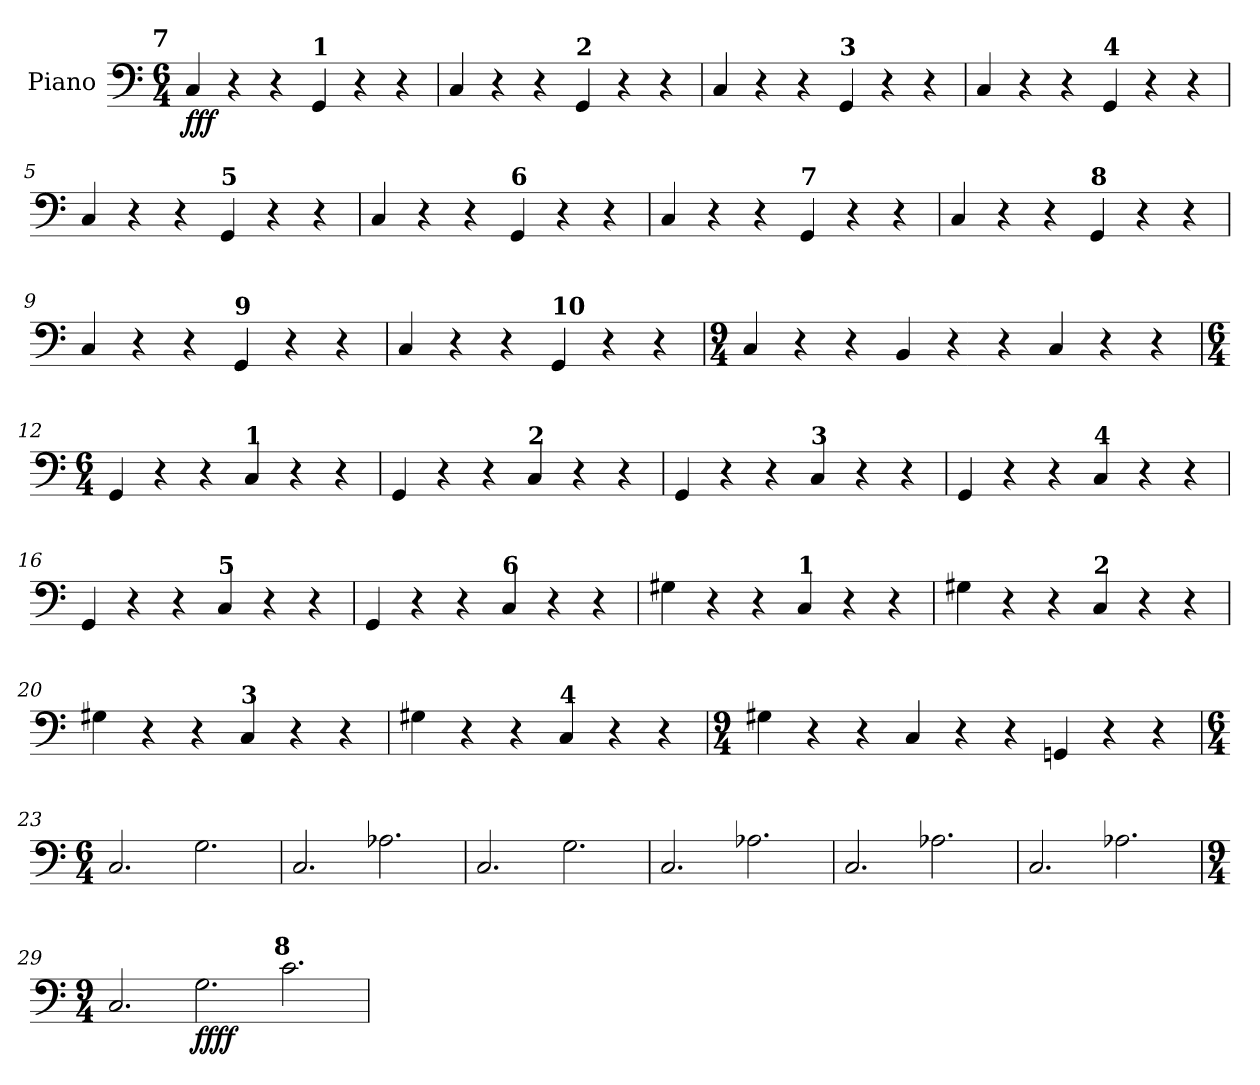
**kern	**dynam
*part1	*part1
*staff1	*staff1
*I"Piano	*
*I'Pno.	*
*clefF4	*
*k[]	*
*M6/4	*
*MM360	*
!!LO:REH:place=s1:a:B:enc=none:fs=14:t=7
=1	=1
!	!LO:DY:b
4C/	fff
4r	.
4r	.
!LO:TX:a:B:t=1	!
4GG/	.
4r	.
4r	.
=2	=2
4C/	.
4r	.
4r	.
!LO:TX:a:B:t=2	!
4GG/	.
4r	.
4r	.
=3	=3
4C/	.
4r	.
4r	.
!LO:TX:a:B:t=3	!
4GG/	.
4r	.
4r	.
=4	=4
4C/	.
4r	.
4r	.
!LO:TX:a:B:t=4	!
4GG/	.
4r	.
4r	.
!!LO:LB:g=z
=5	=5
4C/	.
4r	.
4r	.
!LO:TX:a:B:t=5	!
4GG/	.
4r	.
4r	.
=6	=6
4C/	.
4r	.
4r	.
!LO:TX:a:B:t=6	!
4GG/	.
4r	.
4r	.
=7	=7
4C/	.
4r	.
4r	.
!LO:TX:a:B:t=7	!
4GG/	.
4r	.
4r	.
=8	=8
4C/	.
4r	.
4r	.
!LO:TX:a:B:t=8	!
4GG/	.
4r	.
4r	.
=9	=9
4C/	.
4r	.
4r	.
!LO:TX:a:B:t=9	!
4GG/	.
4r	.
4r	.
=10	=10
4C/	.
4r	.
4r	.
!LO:TX:a:B:t=10	!
4GG/	.
4r	.
4r	.
!!LO:LB:g=z
=11	=11
*M9/4	*
4C/	.
4r	.
4r	.
4BB/	.
4r	.
4r	.
4C/	.
4r	.
4r	.
=12	=12
*M6/4	*
4GG/	.
4r	.
4r	.
!LO:TX:a:B:t=1	!
4C/	.
4r	.
4r	.
=13	=13
4GG/	.
4r	.
4r	.
!LO:TX:a:B:t=2	!
4C/	.
4r	.
4r	.
=14	=14
4GG/	.
4r	.
4r	.
!LO:TX:a:B:t=3	!
4C/	.
4r	.
4r	.
!!LO:LB:g=z
=15	=15
4GG/	.
4r	.
4r	.
!LO:TX:a:B:t=4	!
4C/	.
4r	.
4r	.
=16	=16
4GG/	.
4r	.
4r	.
!LO:TX:a:B:t=5	!
4C/	.
4r	.
4r	.
=17	=17
4GG/	.
4r	.
4r	.
!LO:TX:a:B:t=6	!
4C/	.
4r	.
4r	.
=18	=18
4G#X\	.
4r	.
4r	.
!LO:TX:a:B:t=1	!
4C/	.
4r	.
4r	.
=19	=19
4G#X\	.
4r	.
4r	.
!LO:TX:a:B:t=2	!
4C/	.
4r	.
4r	.
=20	=20
4G#X\	.
4r	.
4r	.
!LO:TX:a:B:t=3	!
4C/	.
4r	.
4r	.
=21	=21
4G#X\	.
4r	.
4r	.
!LO:TX:a:B:t=4	!
4C/	.
4r	.
4r	.
!!LO:LB:g=z
=22	=22
*M9/4	*
4G#X\	.
4r	.
4r	.
4C/	.
4r	.
4r	.
4GGn/	.
4r	.
4r	.
=23	=23
*M6/4	*
2.C/	.
2.G\	.
=24	=24
2.C/	.
2.A-X\	.
=25	=25
2.C/	.
2.G\	.
=26	=26
2.C/	.
2.A-X\	.
=27	=27
2.C/	.
2.A-X\	.
=28	=28
2.C/	.
2.A-X\	.
!!LO:REH:place=s1:a:B:enc=none:fs=14:t=8:qo=6
=29	=29
*M9/4	*
2.C/	.
!	!LO:DY:b
2.G\	ffff
2.c\	.
=	=
*-	*-
